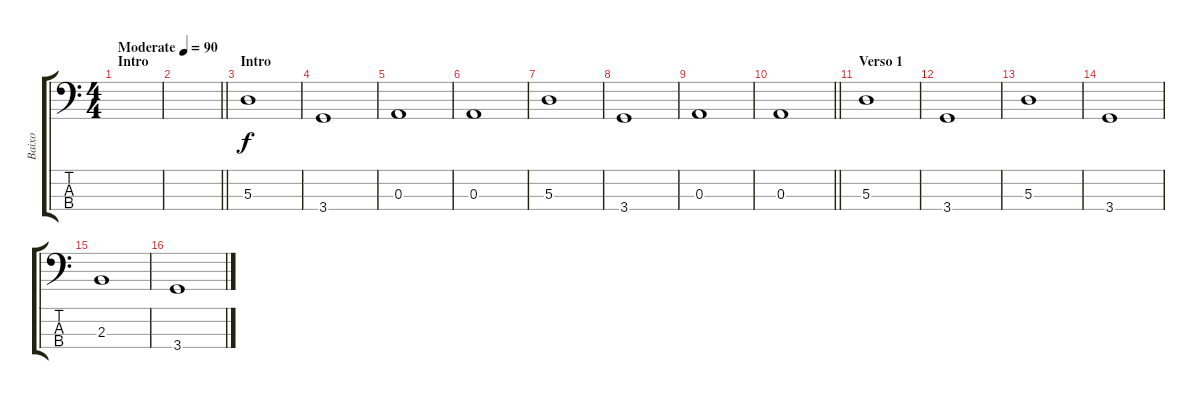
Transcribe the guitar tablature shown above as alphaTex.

\track ("Baixo" "Baixo") {instrument electricbassfinger}
\staff {score tabs}
\tuning (G2 D2 A1 E1) {hide}
\ts (4 4)
\section ("" "Intro")
\tempo (90 "Moderate")
\clef f4
\ks c
|
\barLineRight lightlight
|
\section ("" "Intro")
5.3.1 |
3.4.1 |
0.3.1 |
0.3.1 |
5.3.1 |
3.4.1 |
0.3.1 |
\barLineRight lightlight
0.3.1 |
\section ("" "Verso 1")
5.3.1 |
3.4.1 |
5.3.1 |
3.4.1 |
2.3.1 |
3.4.1
